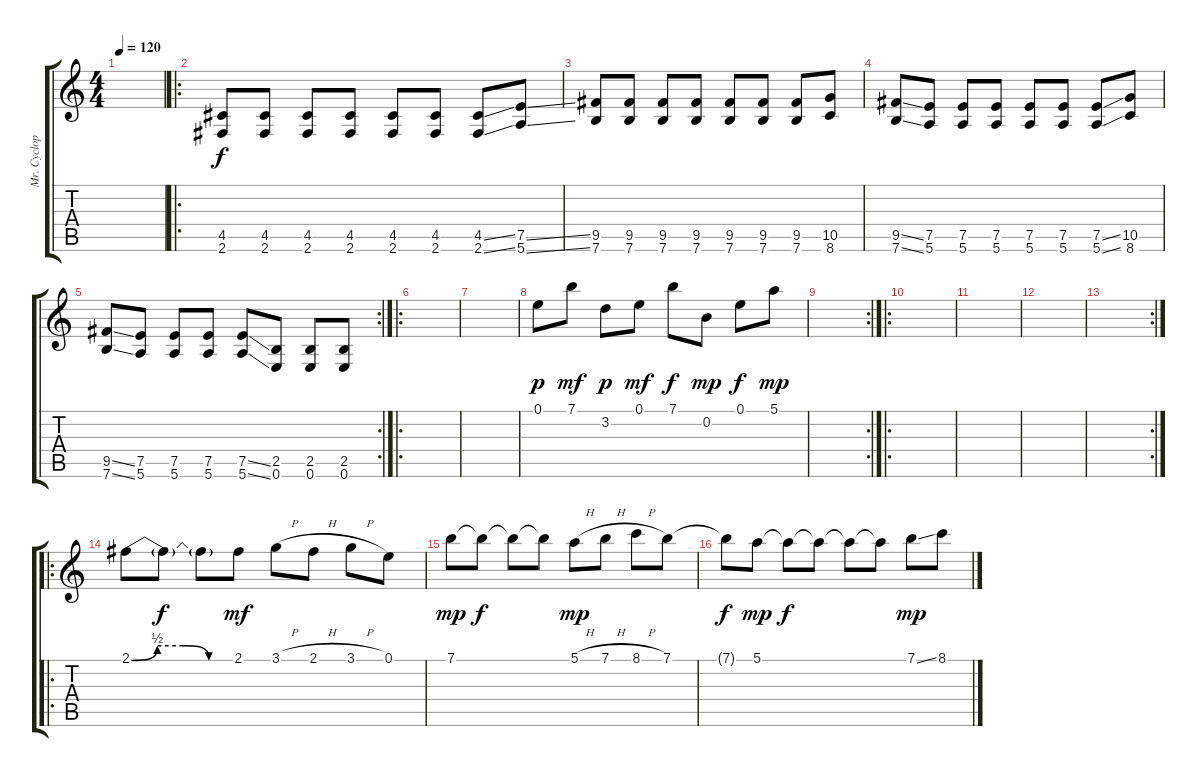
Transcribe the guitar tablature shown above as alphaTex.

\track ("Mr. Cyclop  - Guitar" "Mr. Cyclop") {instrument distortionguitar}
\staff {score tabs}
\tuning (E4 B3 G3 D3 A2 E2) {hide}
\ts (4 4)
\tempo 120
\clef g2
\ks c
|
\ro
(4.5 2.6).8 (4.5 2.6).8 (4.5 2.6).8 (4.5 2.6).8 (4.5 2.6).8 (4.5 2.6).8 (4.5{ss} 2.6{ss}).8 (7.5{ss} 5.6{ss}).8 |
(9.5 7.6).8 (9.5 7.6).8 (9.5 7.6).8 (9.5 7.6).8 (9.5 7.6).8 (9.5 7.6).8 (9.5 7.6).8 (10.5 8.6).8 |
(9.5{ss} 7.6{ss}).8 (7.5 5.6).8 (7.5 5.6).8 (7.5 5.6).8 (7.5 5.6).8 (7.5 5.6).8 (7.5{ss} 5.6{ss}).8 (10.5 8.6).8 |
\rc 2
(9.5{ss} 7.6{ss}).8 (7.5 5.6).8 (7.5 5.6).8 (7.5 5.6).8 (7.5{ss} 5.6{ss}).8 (2.5 0.6).8 (2.5 0.6).8 (2.5 0.6).8 |
\ro
|
|
0.1.8{dy p instrument electricguitarclean} 7.1.8{dy mf} 3.2.8{dy p} 0.1.8{dy mf} 7.1.8{dy f} 0.2.8{dy mp} 0.1.8{dy f} 5.1.8{dy mp} |
\rc 2
|
\ro
|
|
|
\rc 2
|
\ro
2.1{be (custom 0 0 15 2 30 2 45 0 60 0)}.8 2.1{t}.8{dy f} 2.1{t}.8 2.1.8{dy mf} 3.1{h}.8 2.1{h}.8 3.1{h}.8 0.1.8 |
7.1.8{dy mp} 7.1{t}.8{dy f} 7.1{t}.8 7.1{t}.8 5.1{h}.8{dy mp} 7.1{h}.8 8.1{h}.8 7.1.8 |
7.1{t}.8{dy f} 5.1.8{dy mp} 5.1{t}.8{dy f} 5.1{t}.8 5.1{t}.8 5.1{t}.8 7.1{ss}.8{dy mp} 8.1{ss}.8
